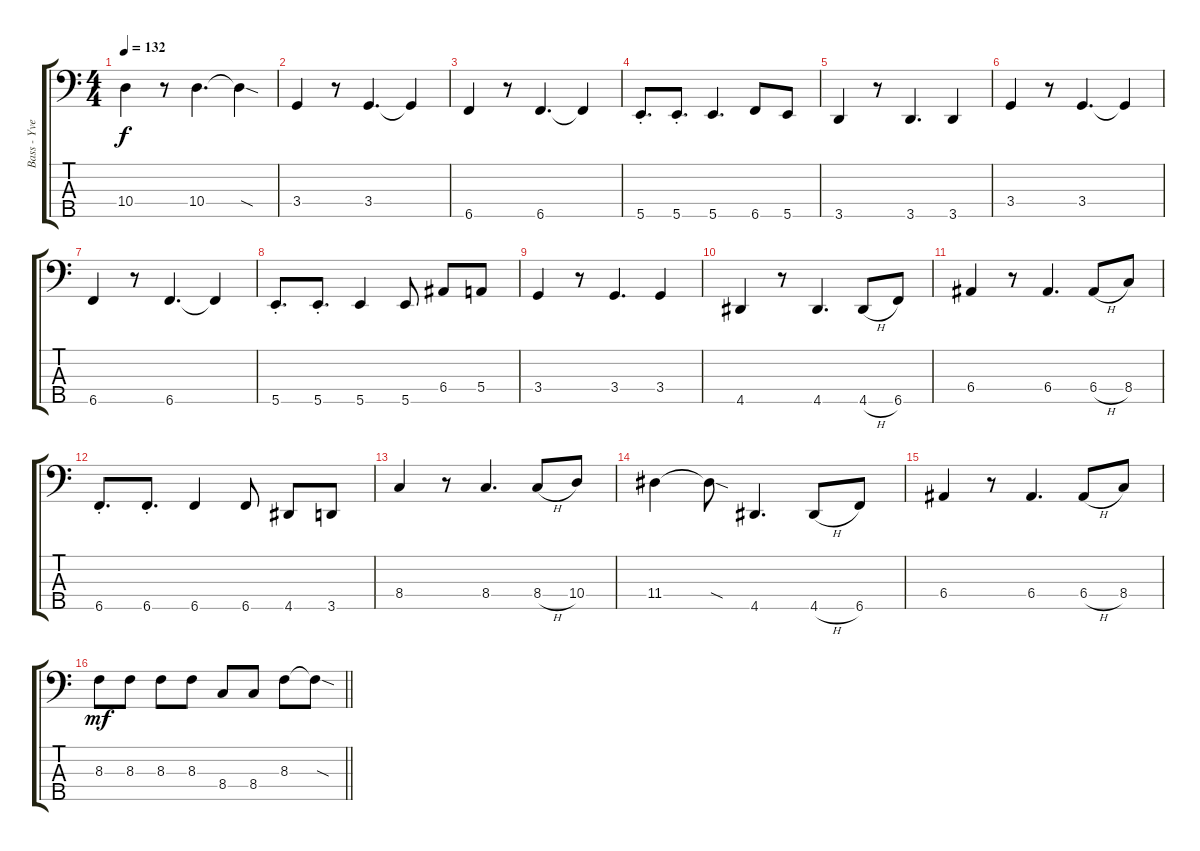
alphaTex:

\track ("Bass - Yves" "Bass - Yve") {instrument electricbasspick}
\staff {score tabs}
\tuning (G2 D2 A1 E1 B0) {hide}
\ts (4 4)
\tempo 132
\clef f4
\ks c
10.4.4{dy f} r.8 10.4.4{d} 10.4{sod t}.4 |
3.4.4 r.8 3.4.4{d} 3.4{t}.4 |
6.5.4 r.8 6.5.4{d} 6.5{t}.4 |
5.5{st}.8{d} 5.5{st}.8{d} 5.5.4{d} 6.5.8 5.5.8 |
3.5.4 r.8 3.5.4{d} 3.5.4 |
3.4.4 r.8 3.4.4{d} 3.4{t}.4 |
6.5.4 r.8 6.5.4{d} 6.5{t}.4 |
5.5{st}.8{d} 5.5{st}.8{d} 5.5.4 5.5.8 6.4.8 5.4.8 |
3.4.4 r.8 3.4.4{d} 3.4.4 |
4.5.4 r.8 4.5.4{d} 4.5{h}.8 6.5.8 |
6.4.4 r.8 6.4.4{d} 6.4{h}.8 8.4.8 |
6.5{st}.8{d} 6.5{st}.8{d} 6.5.4 6.5.8 4.5.8 3.5.8 |
8.4.4 r.8 8.4.4{d} 8.4{h}.8 10.4.8 |
11.4.4 11.4{sod t}.8 4.5.4{d} 4.5{h}.8 6.5.8 |
6.4.4 r.8 6.4.4{d} 6.4{h}.8 8.4.8 |
\barLineRight lightlight
8.3.8{dy mf} 8.3.8 8.3.8 8.3.8 8.4.8 8.4.8 8.3.8 8.3{sod t}.8
